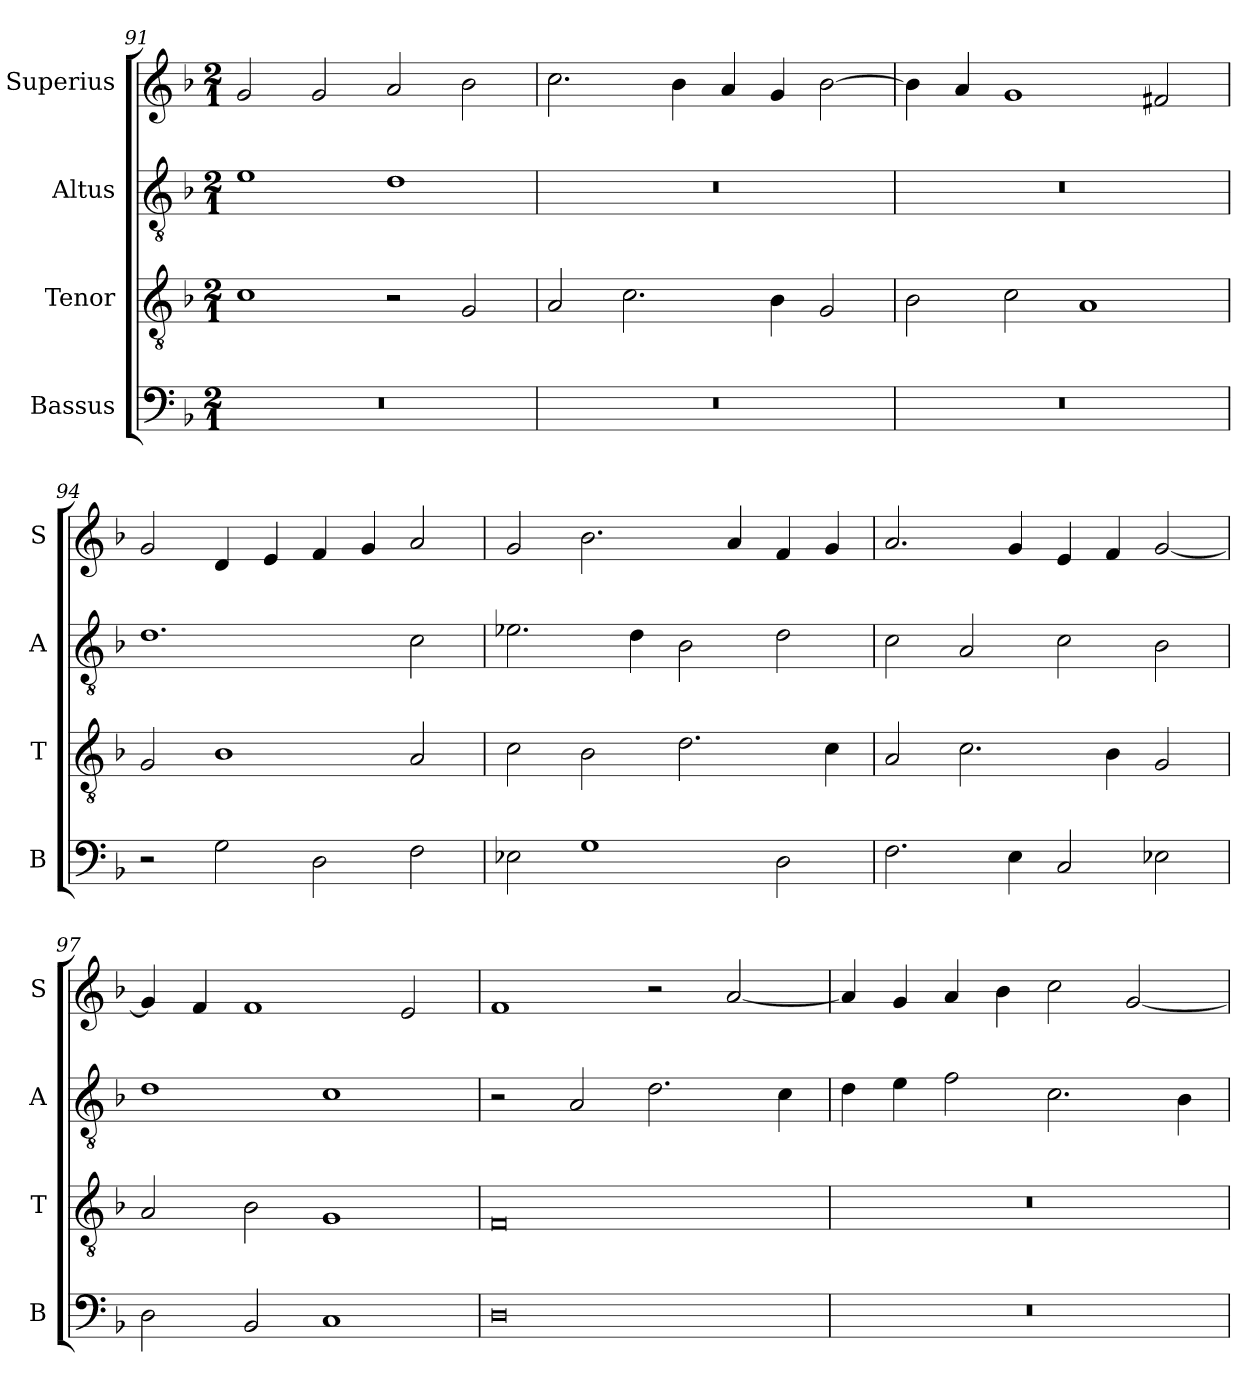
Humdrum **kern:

**kern	**kern	**kern	**kern
*part4	*part3	*part2	*part1
*staff4	*staff3	*staff2	*staff1
*I"Bassus	*I"Tenor	*I"Altus	*I"Superius
*I'B	*I'T	*I'A	*I'S
*clefF4	*clefGv2	*clefGv2	*clefG2
*k[b-]	*k[b-]	*k[b-]	*k[b-]
*M2/1	*M2/1	*M2/1	*M2/1
=91	=91	=91	=91
0r	1c	1e	2g/
.	.	.	2g/
.	2r	1d	2a/
.	2G/	.	2b-\
=92	=92	=92	=92
0r	2A/	0r	2.cc\
.	2.c\	.	.
.	.	.	4b-\
.	.	.	4a/
.	4B-\	.	4g/
.	2G/	.	[2b-\
=93	=93	=93	=93
0r	2B-\	0r	4b-\]
.	.	.	4a/
.	2c\	.	1g
.	1A	.	.
.	.	.	2f#X/
=94	=94	=94	=94
2r	2G/	1.d	2g/
2G\	1B-	.	4d/
.	.	.	4e/
2D\	.	.	4f/
.	.	.	4g/
2F\	2A/	2c\	2a/
=95	=95	=95	=95
2E-X\	2c\	2.e-X\	2g/
1G	2B-\	.	2.b-\
.	.	4d\	.
.	2.d\	2B-\	.
.	.	.	4a/
2D\	.	2d\	4f/
.	4c\	.	4g/
=96	=96	=96	=96
2.F\	2A/	2c\	2.a/
.	2.c\	2A/	.
4E\	.	.	4g/
2C/	.	2c\	4e/
.	4B-\	.	4f/
2E-X\	2G/	2B-\	[2g/
=97	=97	=97	=97
2D\	2A/	1d	4g/]
.	.	.	4f/
2BB-/	2B-\	.	1f
1C	1G	1c	.
.	.	.	2e/
=98	=98	=98	=98
0D	0F	2r	1f
.	.	2A/	.
.	.	2.d\	2r
.	.	.	[2a/
.	.	4c\	.
=99	=99	=99	=99
0r	0r	4d\	4a/]
.	.	4e\	4g/
.	.	2f\	4a/
.	.	.	4b-\
.	.	2.c\	2cc\
.	.	.	[2g/
.	.	4B-\	.
=	=	=	=
*-	*-	*-	*-
